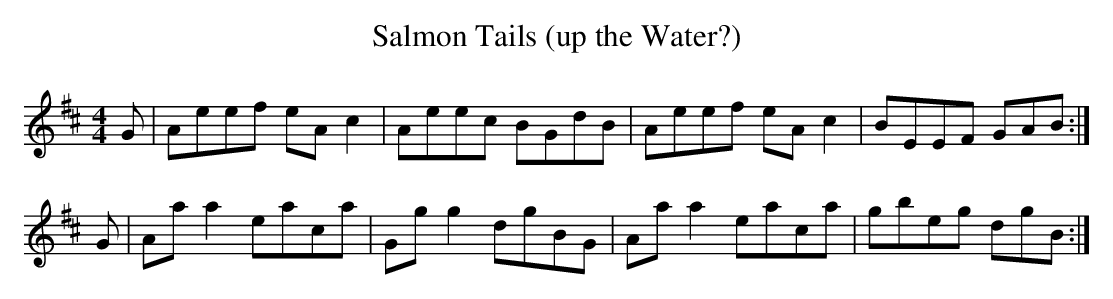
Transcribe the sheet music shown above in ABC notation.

X:1
T:Salmon Tails (up the Water?)
M:4/4
L:1/8
K:D
G|Aeef eAc2|Aeec BGdB|Aeef eAc2|BEEF GAB:|
G|Aaa2 eaca|Ggg2 dgBG|Aaa2 eaca|gbeg dgB:|
